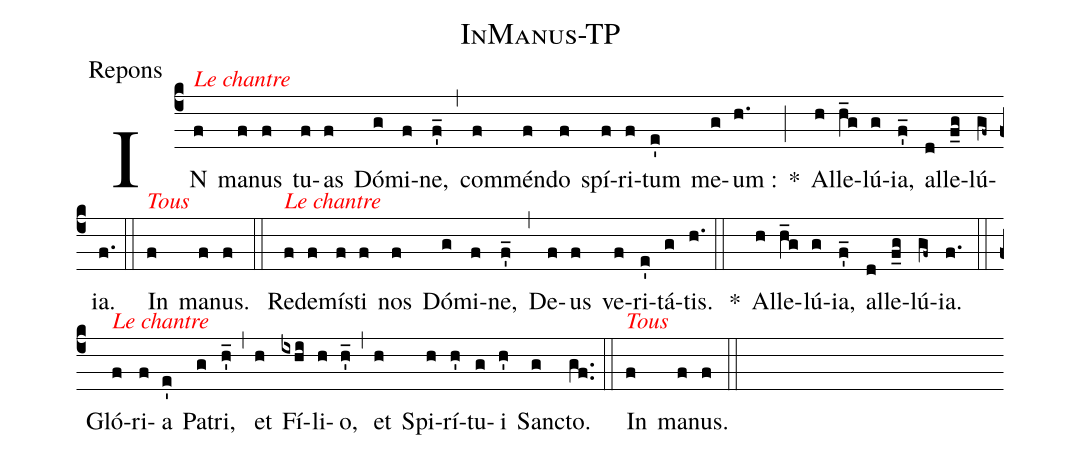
name:InManus-TP;
office-part:Repons;
%%
(c4) IN<alt>\rubrique{Le chantre}</alt>(f) ma(f)nus(f) tu(f)as(f) Dó(g)mi(f)ne,(f'_) (,) com(f)mén(f)do(f) spí(f)ri(f)tum(e') me(g)um :(h.) *(;) Al(h)le(h_g)lú(g)ia,(f'_) al(d)le(f_g)lú(gf~)ia.(f.) (::)

<alt>\rubrique{Tous}</alt>
In(f) ma(f)nus.(f) (::)

<alt>\rubrique{Le chantre}</alt>
Red(f)e(f)mí(f)sti(f) nos(f) Dó(g)mi(f)ne,(f'_) (,) De(f)us(f) ve(f)ri(e')tá(g)tis.(h.) (::)

<alt>\rubrique{Tous}</alt>
*() Al(h)le(h_g)lú(g)ia,(f'_) al(d)le(f_g)lú(gf~)ia.(f.) (::)

<alt>\rubrique{Le chantre}</alt>
Gló(f)ri(f)a(e') Pa(g)tri,(h'_) (,) et(h) Fí(ixhi)li(h)o,(h'_) (,) et(h) Spi(h)rí(h')tu(g)i(h') San(g)cto.(gf..) (::)

<alt>\rubrique{Tous}</alt>
In(f) ma(f)nus.(f) (::)
